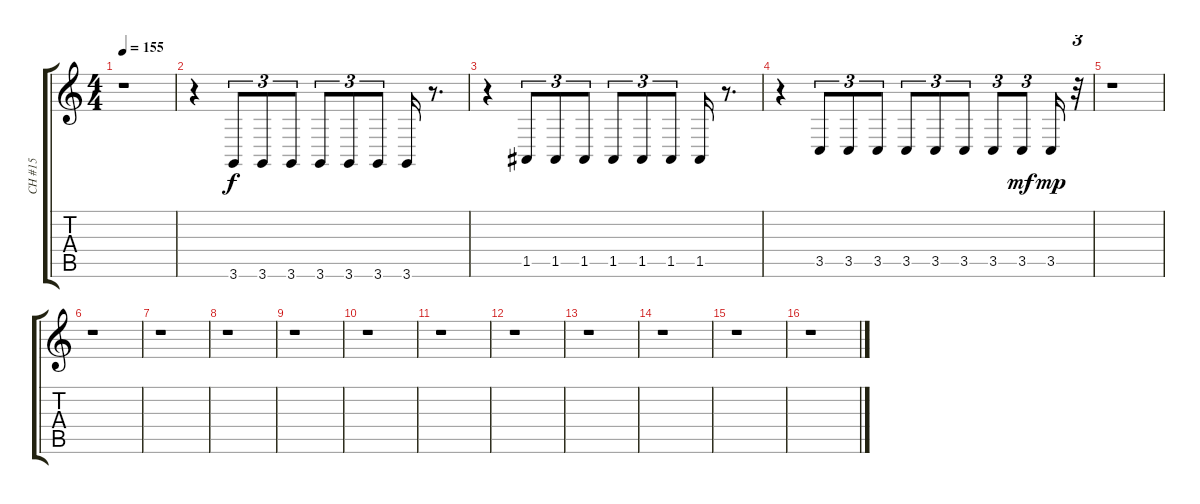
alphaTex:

\track ("CH #15" "CH #15") {instrument orchestrahit}
\staff {score tabs}
\tuning (E4 B3 G3 D3 A2 E2) {hide}
\ts (4 4)
\tempo 155
\clef g2
\ks c
r.1{dy mf} |
r.4 3.6.8{tu (3 2) dy f} 3.6.8{tu (3 2)} 3.6.8{tu (3 2)} 3.6.8{tu (3 2)} 3.6.8{tu (3 2)} 3.6.8{tu (3 2)} 3.6.16 r.8{d} |
r.4 1.5.8{tu (3 2)} 1.5.8{tu (3 2)} 1.5.8{tu (3 2)} 1.5.8{tu (3 2)} 1.5.8{tu (3 2)} 1.5.8{tu (3 2)} 1.5.16 r.8{d} |
r.4 3.5.8{tu (3 2)} 3.5.8{tu (3 2)} 3.5.8{tu (3 2)} 3.5.8{tu (3 2)} 3.5.8{tu (3 2)} 3.5.8{tu (3 2)} 3.5.8{tu (3 2)} 3.5.8{tu (3 2) dy mf} 3.5.16{dy mp} r.32{tu (3 2)} |
r.1 |
r.1 |
r.1 |
r.1 |
r.1 |
r.1 |
r.1 |
r.1 |
r.1 |
r.1 |
r.1 |
r.1
